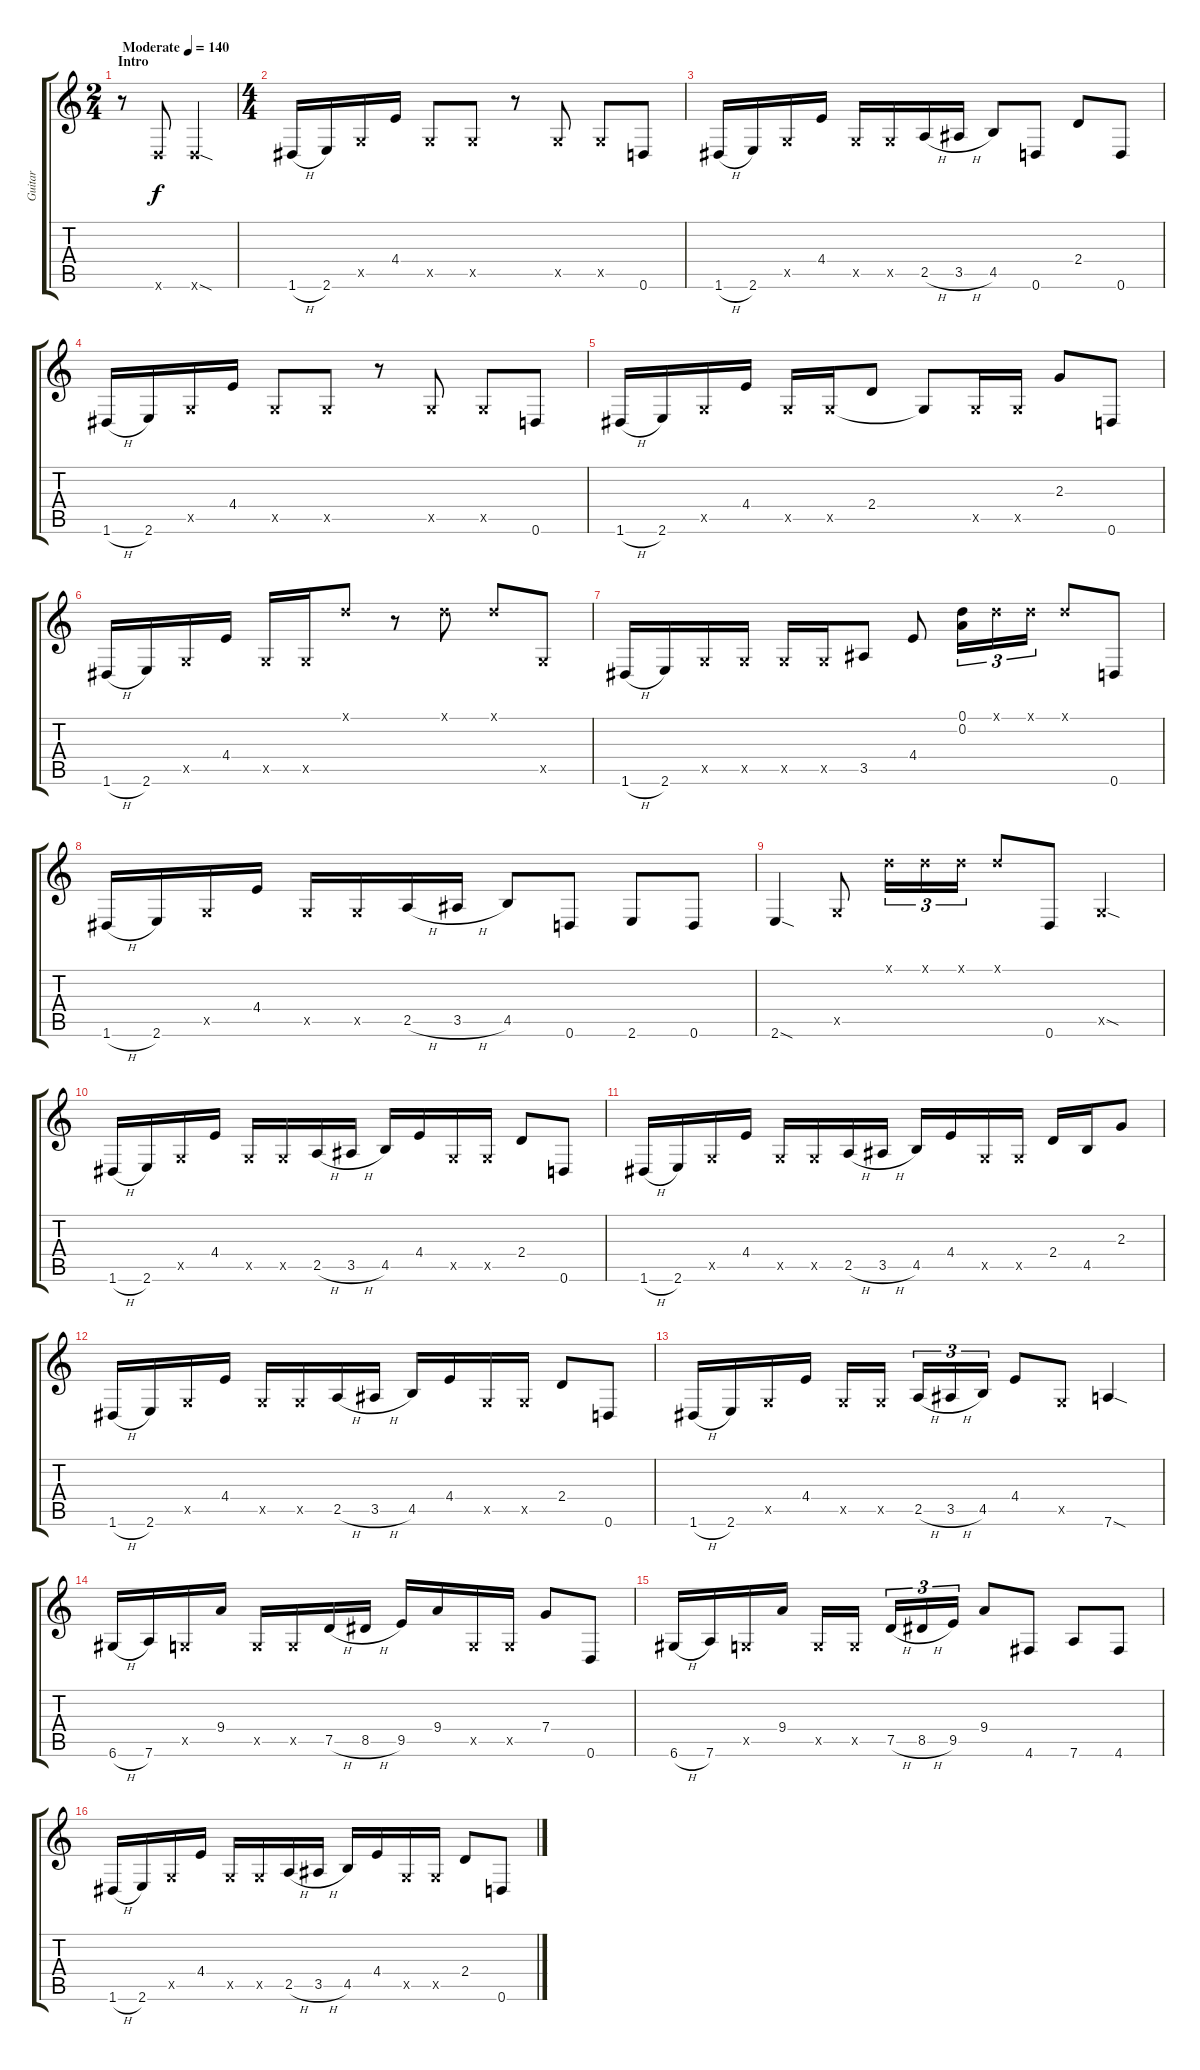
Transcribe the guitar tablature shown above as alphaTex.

\track ("Guitar" "Guitar") {instrument acousticguitarsteel}
\staff {score tabs}
\tuning (D4 A3 F3 C3 G2 D2) {hide}
\ts (2 4)
\section ("" "Intro")
\tempo (140 "Moderate")
\clef g2
\ks c
r.8{dy f instrument acousticguitarsteel} 0.6{x}.8 0.6{sod x}.4 |
\ts (4 4)
1.6{h}.16 2.6.16 0.5{x}.16 4.4.16 0.5{x}.8 0.5{x}.8 r.8 0.5{x}.8 0.5{x}.8 0.6.8 |
1.6{h}.16 2.6.16 0.5{x}.16 4.4.16 0.5{x}.16 0.5{x}.16 2.5{h}.16 3.5{h}.16 4.5.8 0.6.8 2.4.8 0.6.8 |
1.6{h}.16 2.6.16 0.5{x}.16 4.4.16 0.5{x}.8 0.5{x}.8 r.8 0.5{x}.8 0.5{x}.8 0.6.8 |
1.6{h}.16 2.6.16 0.5{x}.16 4.4.16 0.5{x}.16 0.5{x}.16 2.4.8 0.5{t}.8 0.5{x}.16 0.5{x}.16 2.3.8 0.6.8 |
1.6{h}.16 2.6.16 0.5{x}.16 4.4.16 0.5{x}.16 0.5{x}.16 0.1{x}.8 r.8 0.1{x}.8 0.1{x}.8 0.5{x}.8 |
1.6{h}.16 2.6.16 0.5{x}.16 0.5{x}.16 0.5{x}.16 0.5{x}.16 3.5.8 4.4.8 (0.1 0.2).16{tu (3 2)} 0.1{x}.16{tu (3 2)} 0.1{x}.16{tu (3 2)} 0.1{x}.8 0.6.8 |
1.6{h}.16 2.6.16 0.5{x}.16 4.4.16 0.5{x}.16 0.5{x}.16 2.5{h}.16 3.5{h}.16 4.5.8 0.6.8 2.6.8 0.6.8 |
2.6{sod}.4 0.5{x}.8 0.1{x}.16{tu (3 2)} 0.1{x}.16{tu (3 2)} 0.1{x}.16{tu (3 2)} 0.1{x}.8 0.6.8 0.5{sod x}.4 |
1.6{h}.16 2.6.16 0.5{x}.16 4.4.16 0.5{x}.16 0.5{x}.16 2.5{h}.16 3.5{h}.16 4.5.16 4.4.16 0.5{x}.16 0.5{x}.16 2.4.8 0.6.8 |
1.6{h}.16 2.6.16 0.5{x}.16 4.4.16 0.5{x}.16 0.5{x}.16 2.5{h}.16 3.5{h}.16 4.5.16 4.4.16 0.5{x}.16 0.5{x}.16 2.4.16 4.5.16 2.3.8 |
1.6{h}.16 2.6.16 0.5{x}.16 4.4.16 0.5{x}.16 0.5{x}.16 2.5{h}.16 3.5{h}.16 4.5.16 4.4.16 0.5{x}.16 0.5{x}.16 2.4.8 0.6.8 |
1.6{h}.16 2.6.16 0.5{x}.16 4.4.16 0.5{x}.16 0.5{x}.16{beam splitsecondary} 2.5{h}.16{tu (3 2)} 3.5{h}.16{tu (3 2)} 4.5.16{tu (3 2)} 4.4.8 0.5{x}.8 7.6{sod}.4 |
6.6{h}.16 7.6.16 0.5{x}.16 9.4.16 0.5{x}.16 0.5{x}.16 7.5{h}.16 8.5{h}.16 9.5.16 9.4.16 0.5{x}.16 0.5{x}.16 7.4.8 0.6.8 |
6.6{h}.16 7.6.16 0.5{x}.16 9.4.16 0.5{x}.16 0.5{x}.16{beam splitsecondary} 7.5{h}.16{tu (3 2)} 8.5{h}.16{tu (3 2)} 9.5.16{tu (3 2)} 9.4.8 4.6.8 7.6.8 4.6.8 |
1.6{h}.16 2.6.16 0.5{x}.16 4.4.16 0.5{x}.16 0.5{x}.16 2.5{h}.16 3.5{h}.16 4.5.16 4.4.16 0.5{x}.16 0.5{x}.16 2.4.8 0.6.8
